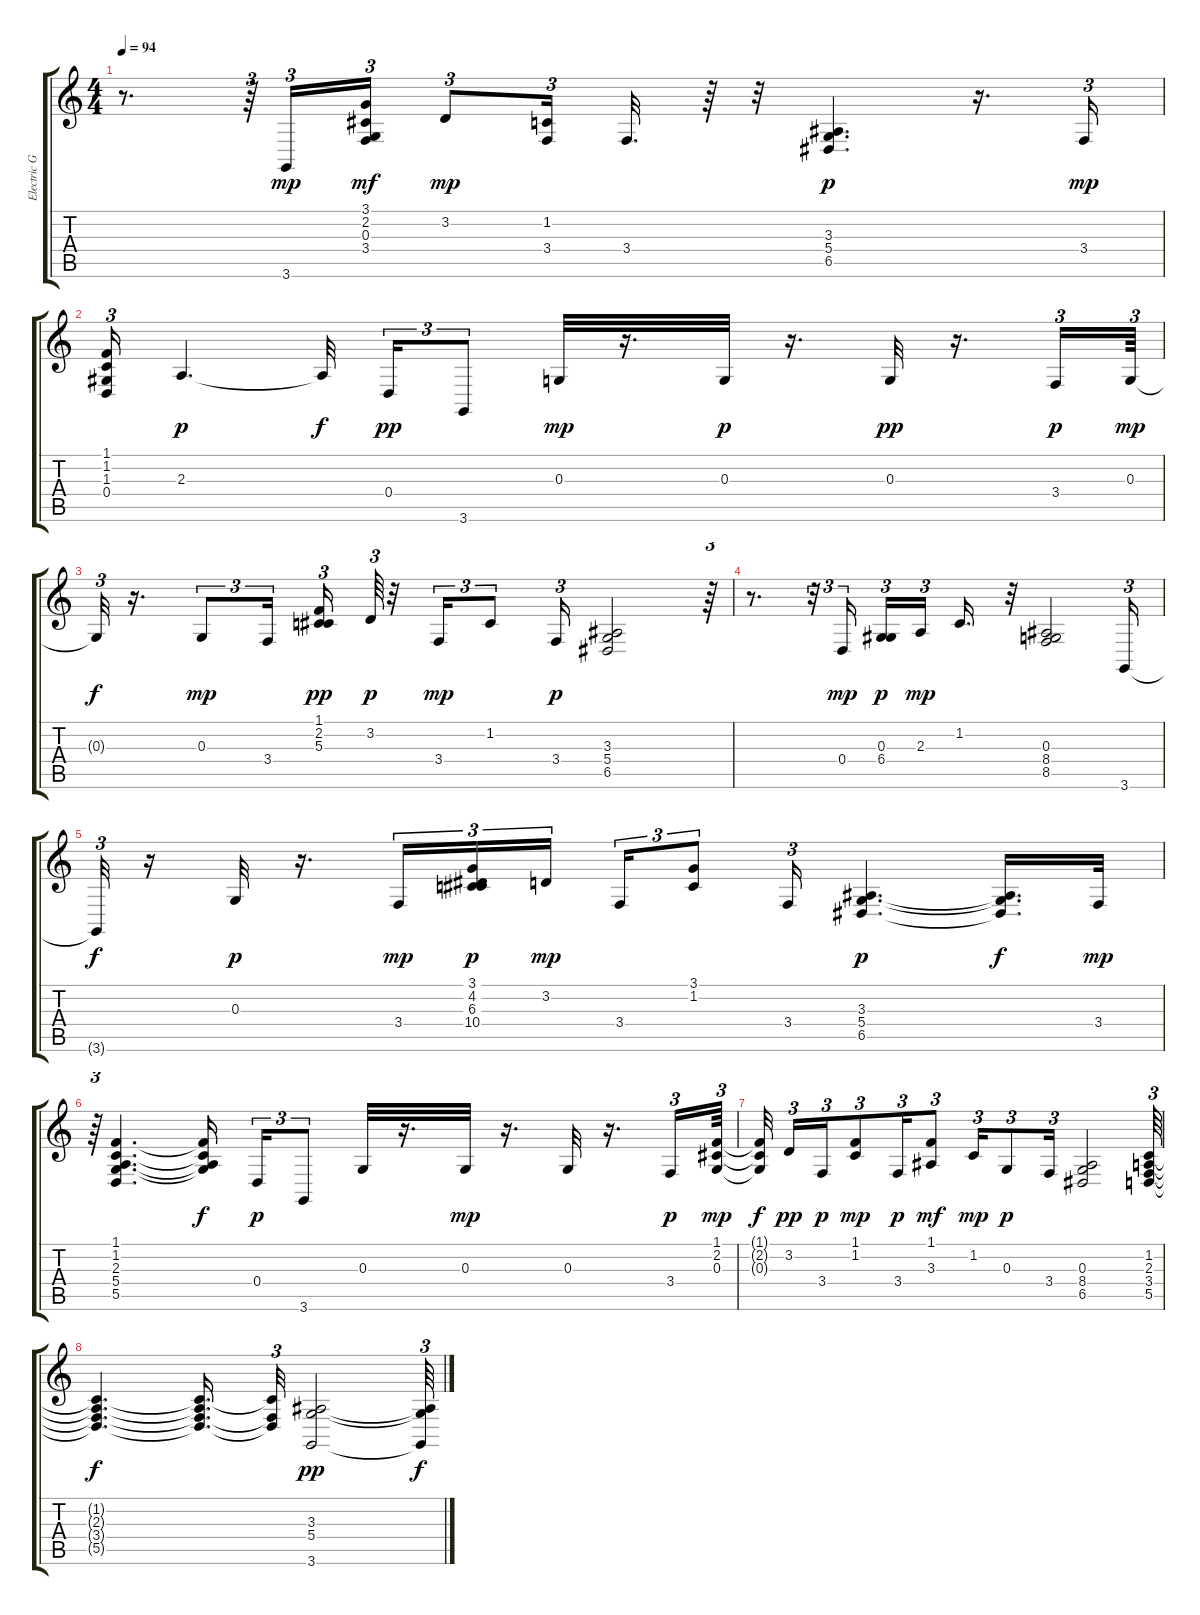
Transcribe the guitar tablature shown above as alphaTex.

\track ("Electric Grand" "Electric G") {instrument electricgrandpiano}
\staff {score tabs}
\tuning (E4 B3 G3 D3 A2 E2) {hide}
\ts (4 4)
\tempo 94
\clef g2
\ks c
r.8{d dy f} r.64{tu (3 2)} 3.6.16{tu (3 2) dy mp} (3.1 2.2 0.3 3.4).16{tu (3 2) dy mf} 3.2.8{tu (3 2) dy mp} (1.2 3.4).16{tu (3 2)} 3.4.32{d} r.64 r.32 (3.3 5.4 6.5).4{d dy p} r.16{d} 3.4.16{tu (3 2) dy mp} |
(1.1 1.2 1.3 0.4).16{tu (3 2)} 2.3.4{d dy p} 2.3{t}.32{dy f} 0.4.16{tu (3 2) dy pp} 3.6.8{tu (3 2)} 0.3.32{dy mp} r.16{d} 0.3.32{dy p} r.16{d} 0.3.32{dy pp} r.16{d} 3.4.16{tu (3 2) dy p} 0.3.64{tu (3 2) dy mp} |
0.3{t}.32{tu (3 2) dy f} r.16{d} 0.3.8{tu (3 2) dy mp} 3.4.16{tu (3 2)} (1.1 2.2 5.3).16{tu (3 2) dy pp} 3.2.64{tu (3 2) dy p} r.32 3.4.16{tu (3 2) dy mp} 1.2.8{tu (3 2)} 3.4.16{tu (3 2) dy p} (3.3 5.4 6.5).2 r.64{tu (3 2)} |
r.8{d} r.32{tu (3 2)} 0.4.16{tu (3 2) dy mp} (0.3 6.4).16{tu (3 2) dy p} 2.3.16{tu (3 2) dy mp} 1.2.16{d} r.32 (0.3 8.4 8.5).2 3.6.16{tu (3 2)} |
3.6{t}.32{tu (3 2) dy f} r.16 0.3.32{dy p} r.16{d} 3.4.16{tu (3 2) dy mp} (3.1 4.2 6.3 10.4).16{tu (3 2) dy p} 3.2.16{tu (3 2) dy mp} 3.4.16{tu (3 2)} (3.1 1.2).8{tu (3 2)} 3.4.16{tu (3 2)} (3.3 5.4 6.5).4{d dy p} (3.3{t} 5.4{t} 6.5{t}).16{d dy f} 3.4.32{dy mp} |
r.64{tu (3 2)} (1.1 1.2 2.3 5.4 5.5).4{d} (1.1{t} 1.2{t} 2.3{t} 5.4{t}).16{dy f} 0.4.16{tu (3 2) dy p} 3.6.8{tu (3 2)} 0.3.32 r.16{d} 0.3.32{dy mp} r.16{d} 0.3.32 r.16{d} 3.4.16{tu (3 2) dy p} (1.1 2.2 0.3).64{tu (3 2) dy mp} |
(1.1{t} 2.2{t} 0.3{t}).32{dy f} 3.2.16{tu (3 2) dy pp} 3.4.16{tu (3 2) dy p} (1.1 1.2).8{tu (3 2) dy mp} 3.4.16{tu (3 2) dy p} (1.1 3.3).8{tu (3 2) dy mf} 1.2.16{tu (3 2) dy mp} 0.3.8{tu (3 2) dy p} 3.4.16{tu (3 2)} (0.3 8.4 6.5).2 (1.2 2.3 3.4 5.5).64{tu (3 2)} |
(1.2{t} 2.3{t} 3.4{t} 5.5{t}).4{d dy f} (1.2{t} 2.3{t} 3.4{t} 5.5{t}).16{d} (1.2{t} 3.4{t} 5.5{t}).32{tu (3 2)} (3.3 5.4 3.6).2{dy pp} (3.3{t} 5.4{t} 3.6{t}).64{tu (3 2) dy f}
